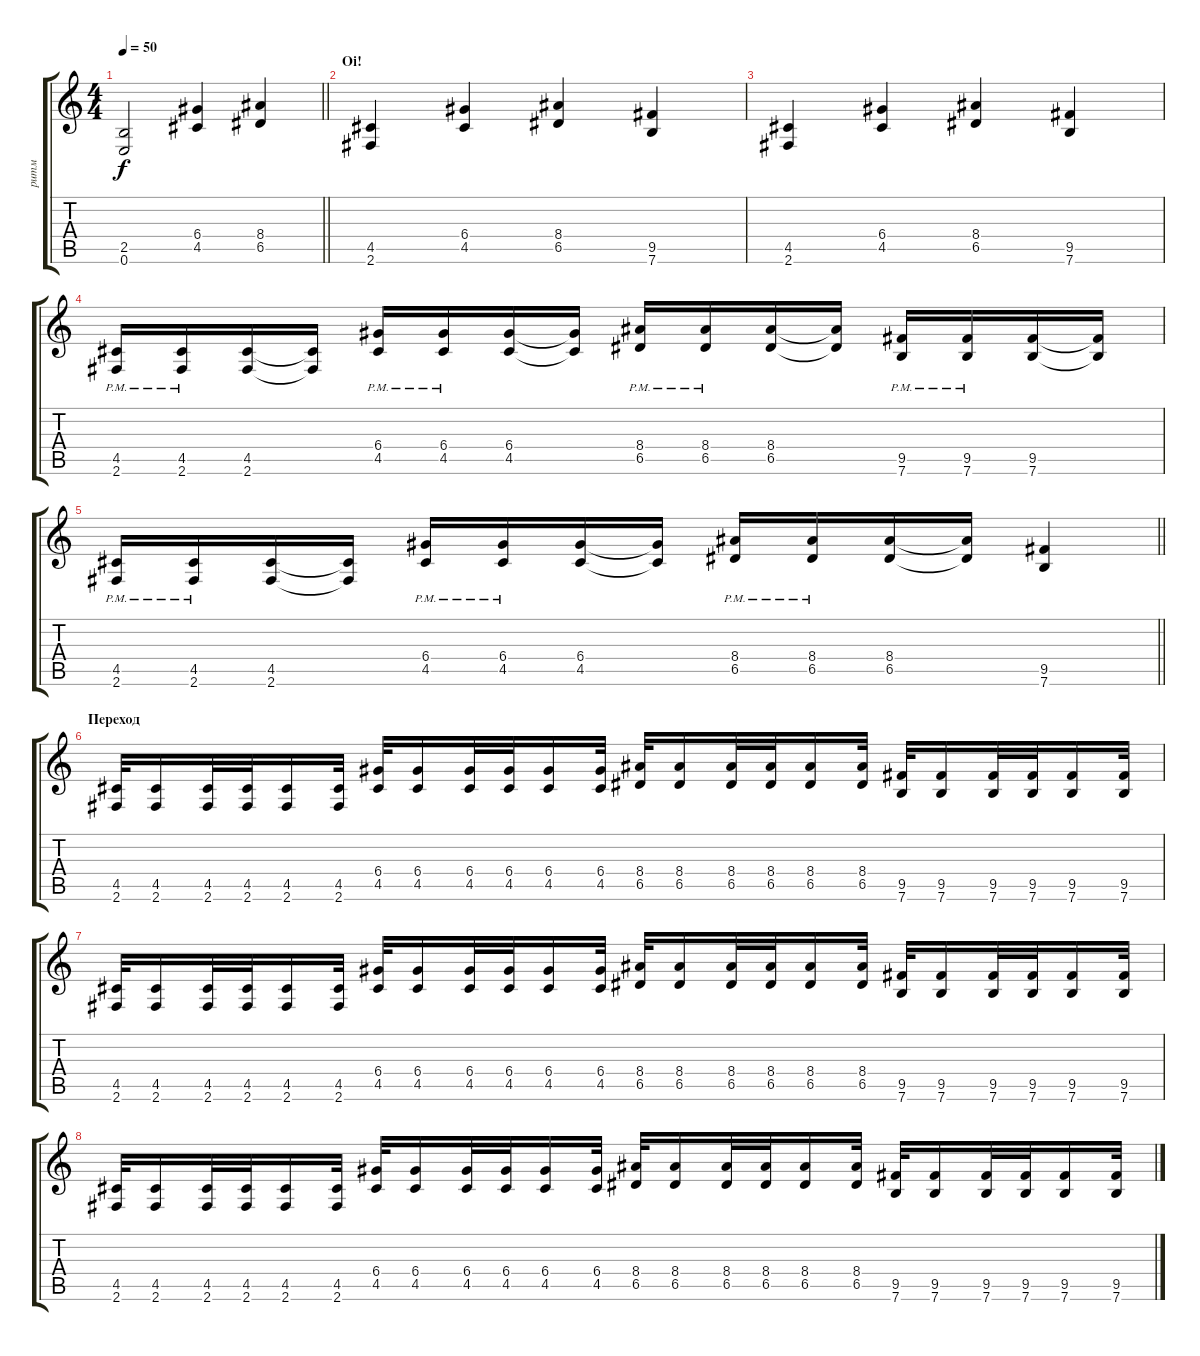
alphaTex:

\track ("ритм" "ритм") {instrument distortionguitar}
\staff {score tabs}
\tuning (E4 B3 G3 D3 A2 E2) {hide}
\ts (4 4)
\tempo 50
\clef g2
\barLineRight lightlight
\ks c
(2.5 0.6).2{dy f} (6.4 4.5).4 (8.4 6.5).4 |
\section ("" "Oi!")
(4.5 2.6).4 (6.4 4.5).4 (8.4 6.5).4 (9.5 7.6).4 |
(4.5 2.6).4 (6.4 4.5).4 (8.4 6.5).4 (9.5 7.6).4 |
(4.5{pm} 2.6{pm}).16 (4.5 2.6{pm}).16 (4.5 2.6).16 (4.5{t} 2.6{t}).16 (6.4{pm} 4.5{pm}).16 (6.4{pm} 4.5{pm}).16 (6.4 4.5).16 (6.4{t} 4.5{t}).16 (8.4{pm} 6.5{pm}).16 (8.4{pm} 6.5{pm}).16 (8.4 6.5).16 (8.4{t} 6.5{t}).16 (9.5{pm} 7.6{pm}).16 (9.5{pm} 7.6{pm}).16 (9.5 7.6).16 (9.5{t} 7.6{t}).16 |
\barLineRight lightlight
(4.5{pm} 2.6{pm}).16 (4.5{pm} 2.6{pm}).16 (4.5 2.6).16 (4.5{t} 2.6{t}).16 (6.4{pm} 4.5{pm}).16 (6.4{pm} 4.5{pm}).16 (6.4 4.5).16 (6.4{t} 4.5{t}).16 (8.4{pm} 6.5{pm}).16 (8.4{pm} 6.5{pm}).16 (8.4 6.5).16 (8.4{t} 6.5{t}).16 (9.5 7.6).4 |
\section ("" "Переход")
(4.5 2.6).32 (4.5 2.6).16 (4.5 2.6).32 (4.5 2.6).32 (4.5 2.6).16 (4.5 2.6).32 (6.4 4.5).32 (6.4 4.5).16 (6.4 4.5).32 (6.4 4.5).32 (6.4 4.5).16 (6.4 4.5).32 (8.4 6.5).32 (8.4 6.5).16 (8.4 6.5).32 (8.4 6.5).32 (8.4 6.5).16 (8.4 6.5).32 (9.5 7.6).32 (9.5 7.6).16 (9.5 7.6).32 (9.5 7.6).32 (9.5 7.6).16 (9.5 7.6).32 |
(4.5 2.6).32 (4.5 2.6).16 (4.5 2.6).32 (4.5 2.6).32 (4.5 2.6).16 (4.5 2.6).32 (6.4 4.5).32 (6.4 4.5).16 (6.4 4.5).32 (6.4 4.5).32 (6.4 4.5).16 (6.4 4.5).32 (8.4 6.5).32 (8.4 6.5).16 (8.4 6.5).32 (8.4 6.5).32 (8.4 6.5).16 (8.4 6.5).32 (9.5 7.6).32 (9.5 7.6).16 (9.5 7.6).32 (9.5 7.6).32 (9.5 7.6).16 (9.5 7.6).32 |
(4.5 2.6).32 (4.5 2.6).16 (4.5 2.6).32 (4.5 2.6).32 (4.5 2.6).16 (4.5 2.6).32 (6.4 4.5).32 (6.4 4.5).16 (6.4 4.5).32 (6.4 4.5).32 (6.4 4.5).16 (6.4 4.5).32 (8.4 6.5).32 (8.4 6.5).16 (8.4 6.5).32 (8.4 6.5).32 (8.4 6.5).16 (8.4 6.5).32 (9.5 7.6).32 (9.5 7.6).16 (9.5 7.6).32 (9.5 7.6).32 (9.5 7.6).16 (9.5 7.6).32
